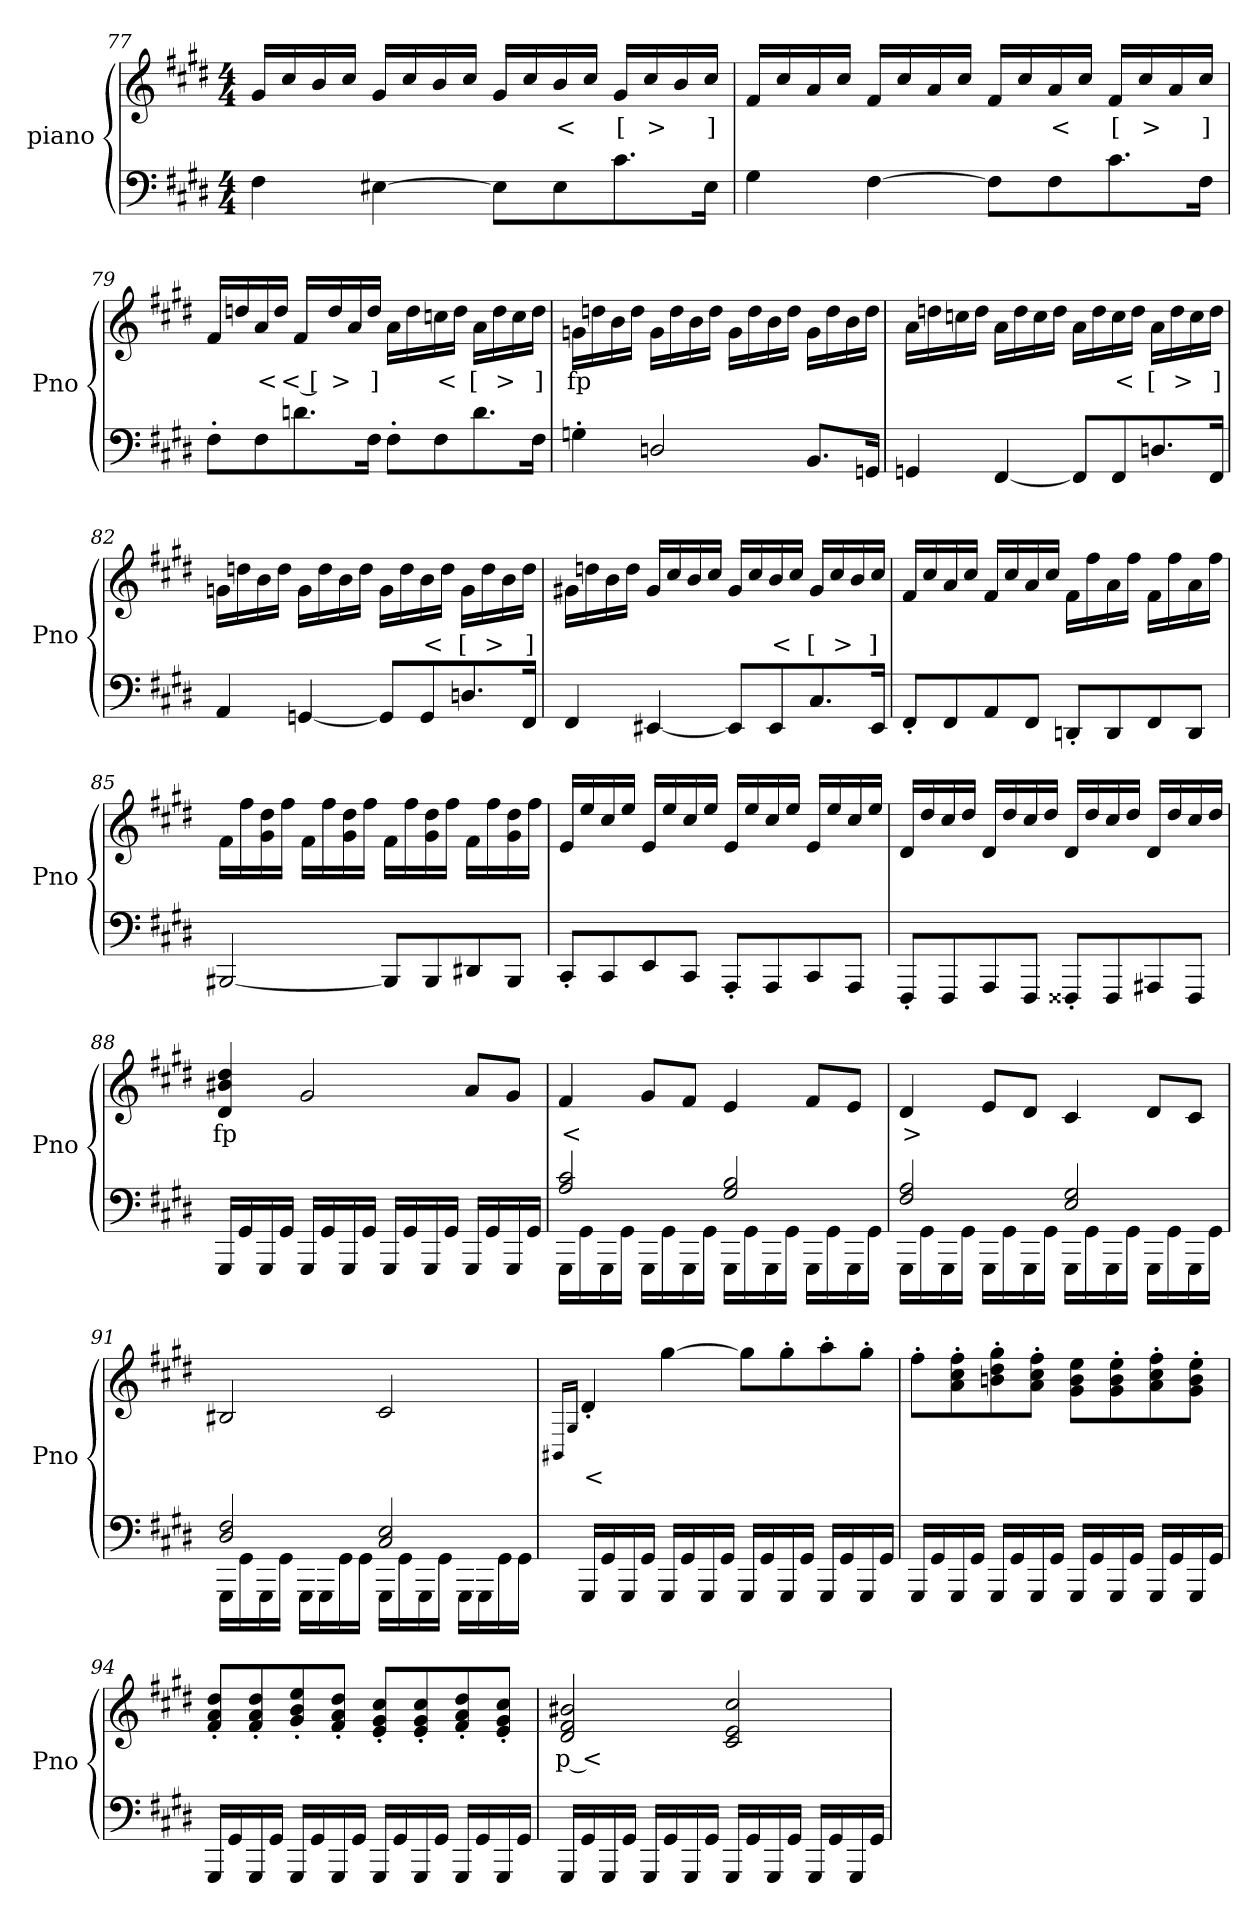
**kern	**kern	**text
*part2	*part1	*part1
*staff2	*staff1	*staff1
*I"piano	*I"piano	*
*I'Pno	*I'Pno	*
*clefF4	*clefG2	*
*k[f#c#g#d#]	*k[f#c#g#d#]	*
*c#:	*c#:	*
*M4/4	*M4/4	*
=77	=77	=77
4F#\	16g#/LL	.
.	16cc#/	.
.	16b/	.
.	16cc#/JJ	.
[4E#X\	16g#/LL	.
.	16cc#/	.
.	16b/	.
.	16cc#/JJ	.
8E#\L]	16g#/LL	.
.	16cc#/	.
8E#\	16b/	<
.	16cc#/JJ	.
8.c#\	16g#/LL	[
.	16cc#/	>
.	16b/	.
16E#\Jk	16cc#/JJ	]
!!LO:LB:g=z
=78	=78	=78
4G#\	16f#/LL	.
.	16cc#/	.
.	16a/	.
.	16cc#/JJ	.
[4F#\	16f#/LL	.
.	16cc#/	.
.	16a/	.
.	16cc#/JJ	.
8F#\L]	16f#/LL	.
.	16cc#/	.
8F#\	16a/	<
.	16cc#/JJ	.
8.c#\	16f#/LL	[
.	16cc#/	>
.	16a/	.
16F#\Jk	16cc#/JJ	]
=79	=79	=79
8F#'\L	16f#/LL	.
.	16ddn/	.
8F#\	16a/	<
.	16dd/JJ	.
8.dn\	16f#/LL	< [
.	16dd/	>
.	16a/	.
16F#\Jk	16dd/JJ	]
8F#'\L	16a\LL	.
.	16dd\	.
8F#\	16ccn\	<
.	16dd\JJ	.
8.d\	16a\LL	[
.	16dd\	>
.	16cc\	.
16F#\Jk	16dd\JJ	]
=80	=80	=80
4Gn'\	16gn\LL	fp
.	16ddn\	.
.	16b\	.
.	16dd\JJ	.
2Dn/	16g\LL	.
.	16dd\	.
.	16b\	.
.	16dd\JJ	.
.	16g\LL	.
.	16dd\	.
.	16b\	.
.	16dd\JJ	.
8.BB/L	16g\LL	.
.	16dd\	.
.	16b\	.
16GGn/Jk	16dd\JJ	.
!!LO:PB:g=z
=81	=81	=81
4GGn/	16a\LL	.
.	16ddn\	.
.	16ccn\	.
.	16dd\JJ	.
[4FF#/	16a\LL	.
.	16dd\	.
.	16cc\	.
.	16dd\JJ	.
8FF#/L]	16a\LL	.
.	16dd\	.
8FF#/	16cc\	<
.	16dd\JJ	.
8.Dn/	16a\LL	[
.	16dd\	>
.	16cc\	.
16FF#/Jk	16dd\JJ	]
=82	=82	=82
4AA/	16gn\LL	.
.	16ddn\	.
.	16b\	.
.	16dd\JJ	.
[4GGn/	16g\LL	.
.	16dd\	.
.	16b\	.
.	16dd\JJ	.
8GG/L]	16g\LL	.
.	16dd\	.
8GG/	16b\	<
.	16dd\JJ	.
8.Dn/	16g\LL	[
.	16dd\	>
.	16b\	.
16FF#/Jk	16dd\JJ	]
=83	=83	=83
4FF#/	16g#X\LL	.
.	16ddn\	.
.	16b\	.
.	16dd\JJ	.
[4EE#X/	16g#/LL	.
.	16cc#/	.
.	16b/	.
.	16cc#/JJ	.
8EE#/L]	16g#/LL	.
.	16cc#/	.
8EE#/	16b/	<
.	16cc#/JJ	.
8.C#/	16g#/LL	[
.	16cc#/	>
.	16b/	.
16EE#/Jk	16cc#/JJ	]
!!LO:LB:g=z
=84	=84	=84
8FF#'/L	16f#/LL	.
.	16cc#/	.
8FF#/	16a/	.
.	16cc#/JJ	.
8AA/	16f#/LL	.
.	16cc#/	.
8FF#/J	16a/	.
.	16cc#/JJ	.
8DDn'/L	16f#\LL	.
.	16ff#\	.
8DD/	16a\	.
.	16ff#\JJ	.
8FF#/	16f#\LL	.
.	16ff#\	.
8DD/J	16a\	.
.	16ff#\JJ	.
=85	=85	=85
[2BBB#X/	16f#\LL	.
.	16ff#\	.
.	16g#\ 16dd#\	.
.	16ff#\JJ	.
.	16f#\LL	.
.	16ff#\	.
.	16g#\ 16dd#\	.
.	16ff#\JJ	.
8BBB#/L]	16f#\LL	.
.	16ff#\	.
8BBB#/	16g#\ 16dd#\	.
.	16ff#\JJ	.
8DD#X/	16f#\LL	.
.	16ff#\	.
8BBB#/J	16g#\ 16dd#\	.
.	16ff#\JJ	.
=86	=86	=86
8CC#'/L	16e/LL	.
.	16ee/	.
8CC#/	16cc#/	.
.	16ee/JJ	.
8EE/	16e/LL	.
.	16ee/	.
8CC#/J	16cc#/	.
.	16ee/JJ	.
8AAA'/L	16e/LL	.
.	16ee/	.
8AAA/	16cc#/	.
.	16ee/JJ	.
8CC#/	16e/LL	.
.	16ee/	.
8AAA/J	16cc#/	.
.	16ee/JJ	.
!!LO:LB:g=z
=87	=87	=87
8FFF#'/L	16d#/LL	.
.	16dd#/	.
8FFF#/	16cc#/	.
.	16dd#/JJ	.
8AAA/	16d#/LL	.
.	16dd#/	.
8FFF#/J	16cc#/	.
.	16dd#/JJ	.
8FFF##X'/L	16d#/LL	.
.	16dd#/	.
8FFF##/	16cc#/	.
.	16dd#/JJ	.
8AAA#X/	16d#/LL	.
.	16dd#/	.
8FFF##/J	16cc#/	.
.	16dd#/JJ	.
=88	=88	=88
16GGG#/LL	4d#/ 4b#X/ 4dd#/	fp
16GG#/	.	.
16GGG#/	.	.
16GG#/JJ	.	.
16GGG#/LL	2g#/	.
16GG#/	.	.
16GGG#/	.	.
16GG#/JJ	.	.
16GGG#/LL	.	.
16GG#/	.	.
16GGG#/	.	.
16GG#/JJ	.	.
16GGG#/LL	8a/L	.
16GG#/	.	.
16GGG#/	8g#/J	.
16GG#/JJ	.	.
=89	=89	=89
*^	*	*
2A/ 2c#/	16GGG#\LL	4f#/	<
.	16GG#\	.	.
.	16GGG#\	.	.
.	16GG#\JJ	.	.
.	16GGG#\LL	8g#/L	.
.	16GG#\	.	.
.	16GGG#\	8f#/J	.
.	16GG#\JJ	.	.
2G#/ 2B/	16GGG#\LL	4e/	.
.	16GG#\	.	.
.	16GGG#\	.	.
.	16GG#\JJ	.	.
.	16GGG#\LL	8f#/L	.
.	16GG#\	.	.
.	16GGG#\	8e/J	.
.	16GG#\JJ	.	.
!!LO:LB:g=z
=90	=90	=90	=90
2F#/ 2A/	16GGG#\LL	4d#/	>
.	16GG#\	.	.
.	16GGG#\	.	.
.	16GG#\JJ	.	.
.	16GGG#\LL	8e/L	.
.	16GG#\	.	.
.	16GGG#\	8d#/J	.
.	16GG#\JJ	.	.
2E/ 2G#/	16GGG#\LL	4c#/	.
.	16GG#\	.	.
.	16GGG#\	.	.
.	16GG#\JJ	.	.
.	16GGG#\LL	8d#/L	.
.	16GG#\	.	.
.	16GGG#\	8c#/J	.
.	16GG#\JJ	.	.
=91	=91	=91	=91
2D#/ 2F#/	16GGG#\LL	2B#X/	.
.	16GG#\	.	.
.	16GGG#\	.	.
.	16GG#\JJ	.	.
.	16GGG#\LL	.	.
.	16GGG#\	.	.
.	16GG#\	.	.
.	16GG#\JJ	.	.
2C#/ 2E/	16GGG#\LL	2c#/	.
.	16GG#\	.	.
.	16GGG#\	.	.
.	16GG#\JJ	.	.
.	16GGG#\LL	.	.
.	16GGG#\	.	.
.	16GG#\	.	.
.	16GG#\JJ	.	.
*v	*v	*	*
=92	=92	=92
.	16qBB#X/LL	.
.	16qG#/JJ	.
16GGG#/LL	4d#'/	<
16GG#/	.	.
16GGG#/	.	.
16GG#/JJ	.	.
16GGG#/LL	[4gg#\	.
16GG#/	.	.
16GGG#/	.	.
16GG#/JJ	.	.
16GGG#/LL	8gg#\L]	.
16GG#/	.	.
16GGG#/	8gg#'\	.
16GG#/JJ	.	.
16GGG#/LL	8aa'\	.
16GG#/	.	.
16GGG#/	8gg#'\J	.
16GG#/JJ	.	.
!!LO:LB:g=z
=93	=93	=93
16GGG#/LL	8ff#'\L	.
16GG#/	.	.
16GGG#/	8a\' 8cc#\' 8ff#\'	.
16GG#/JJ	.	.
16GGG#/LL	8bn\' 8dd#\' 8gg#\'	.
16GG#/	.	.
16GGG#/	8a\' 8cc#\' 8ff#\'J	.
16GG#/JJ	.	.
16GGG#/LL	8g#\ 8b\ 8ee\L	.
16GG#/	.	.
16GGG#/	8g#\' 8b\' 8ee\'	.
16GG#/JJ	.	.
16GGG#/LL	8a\' 8cc#\' 8ff#\'	.
16GG#/	.	.
16GGG#/	8g#\' 8b\' 8ee\'J	.
16GG#/JJ	.	.
=94	=94	=94
16GGG#/LL	8f#/' 8a/' 8dd#/'L	.
16GG#/	.	.
16GGG#/	8f#/' 8a/' 8dd#/'	.
16GG#/JJ	.	.
16GGG#/LL	8g#/' 8b/' 8ee/'	.
16GG#/	.	.
16GGG#/	8f#/' 8a/' 8dd#/'J	.
16GG#/JJ	.	.
16GGG#/LL	8e/' 8g#/' 8cc#/'L	.
16GG#/	.	.
16GGG#/	8e/' 8g#/' 8cc#/'	.
16GG#/JJ	.	.
16GGG#/LL	8f#/' 8a/' 8dd#/'	.
16GG#/	.	.
16GGG#/	8e/' 8g#/' 8cc#/'J	.
16GG#/JJ	.	.
=95	=95	=95
16GGG#/LL	2d#/ 2f#/ 2b#X/	p <
16GG#/	.	.
16GGG#/	.	.
16GG#/JJ	.	.
16GGG#/LL	.	.
16GG#/	.	.
16GGG#/	.	.
16GG#/JJ	.	.
16GGG#/LL	2c#/ 2e/ 2cc#/	.
16GG#/	.	.
16GGG#/	.	.
16GG#/JJ	.	.
16GGG#/LL	.	.
16GG#/	.	.
16GGG#/	.	.
16GG#/JJ	.	.
=	=	=
*-	*-	*-
